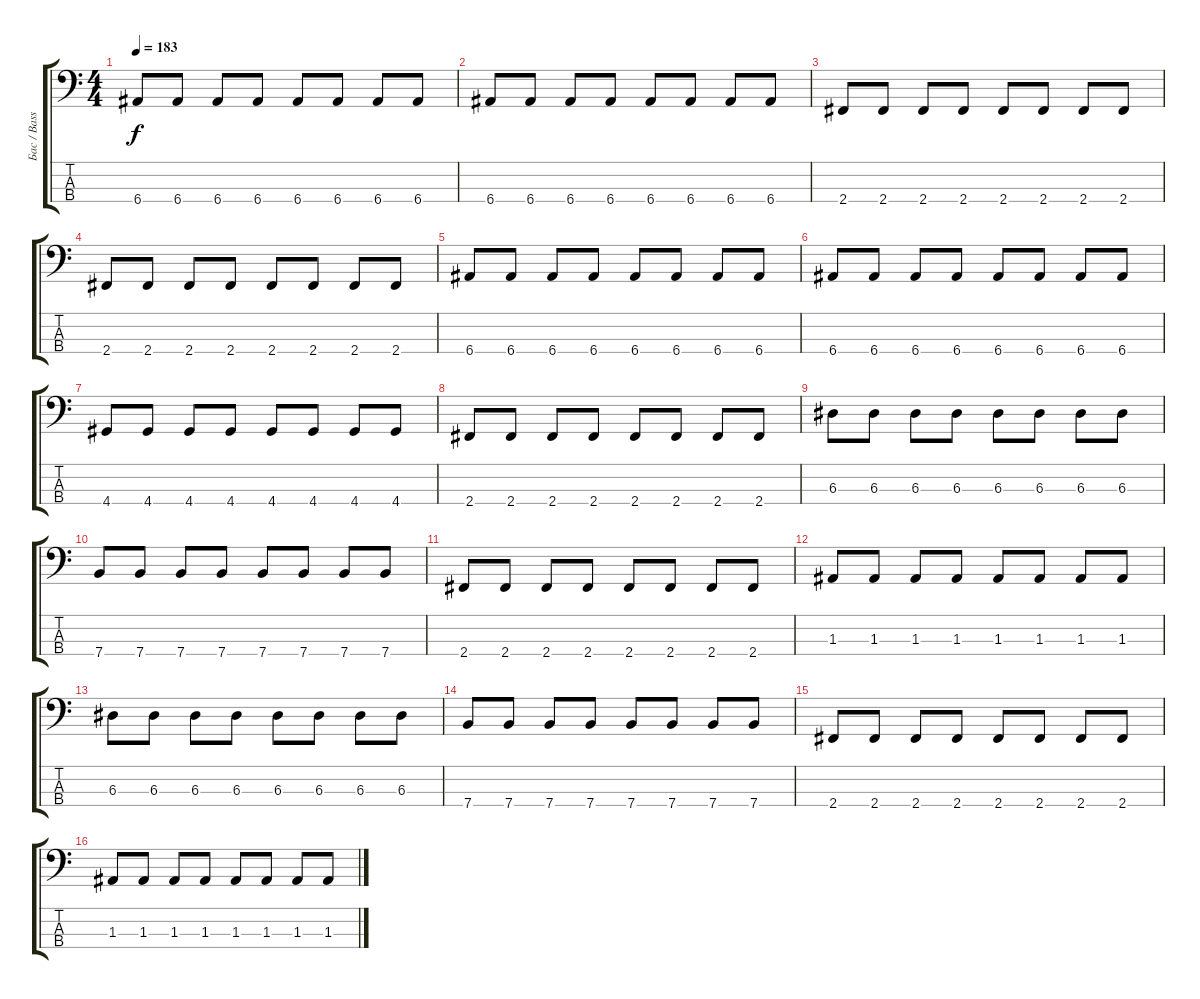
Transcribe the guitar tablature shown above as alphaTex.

\track ("Бас / Bass" "Бас / Bass") {instrument electricbassfinger}
\staff {score tabs}
\tuning (G2 D2 A1 E1) {hide}
\ts (4 4)
\tempo 183
\clef f4
\ks c
6.4.8{dy f} 6.4.8 6.4.8 6.4.8 6.4.8 6.4.8 6.4.8 6.4.8 |
6.4.8 6.4.8 6.4.8 6.4.8 6.4.8 6.4.8 6.4.8 6.4.8 |
2.4.8 2.4.8 2.4.8 2.4.8 2.4.8 2.4.8 2.4.8 2.4.8 |
2.4.8 2.4.8 2.4.8 2.4.8 2.4.8 2.4.8 2.4.8 2.4.8 |
6.4.8 6.4.8 6.4.8 6.4.8 6.4.8 6.4.8 6.4.8 6.4.8 |
6.4.8 6.4.8 6.4.8 6.4.8 6.4.8 6.4.8 6.4.8 6.4.8 |
4.4.8 4.4.8 4.4.8 4.4.8 4.4.8 4.4.8 4.4.8 4.4.8 |
2.4.8 2.4.8 2.4.8 2.4.8 2.4.8 2.4.8 2.4.8 2.4.8 |
6.3.8 6.3.8 6.3.8 6.3.8 6.3.8 6.3.8 6.3.8 6.3.8 |
7.4.8 7.4.8 7.4.8 7.4.8 7.4.8 7.4.8 7.4.8 7.4.8 |
2.4.8 2.4.8 2.4.8 2.4.8 2.4.8 2.4.8 2.4.8 2.4.8 |
1.3.8 1.3.8 1.3.8 1.3.8 1.3.8 1.3.8 1.3.8 1.3.8 |
6.3.8 6.3.8 6.3.8 6.3.8 6.3.8 6.3.8 6.3.8 6.3.8 |
7.4.8 7.4.8 7.4.8 7.4.8 7.4.8 7.4.8 7.4.8 7.4.8 |
2.4.8 2.4.8 2.4.8 2.4.8 2.4.8 2.4.8 2.4.8 2.4.8 |
1.3.8 1.3.8 1.3.8 1.3.8 1.3.8 1.3.8 1.3.8 1.3.8
